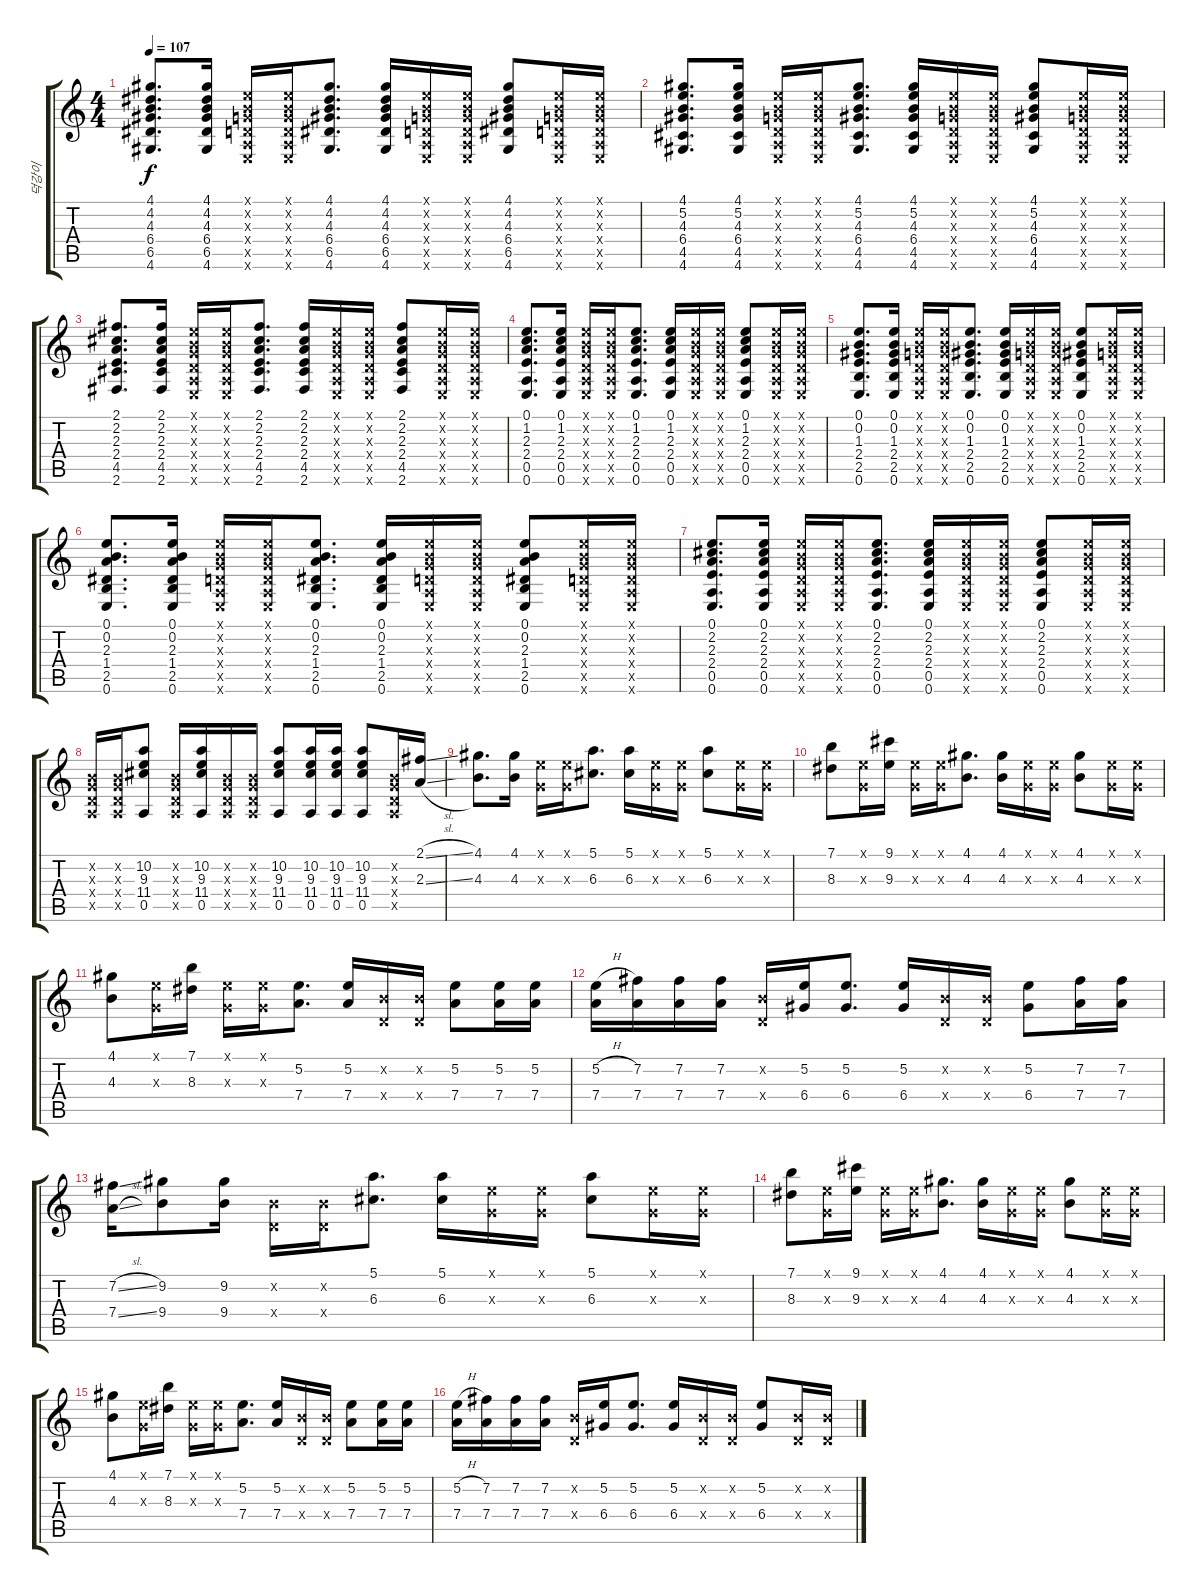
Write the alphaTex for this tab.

\track ("덕강이" "덕강이") {instrument acousticguitarsteel}
\staff {score tabs}
\tuning (E4 B3 G3 D3 A2 E2) {hide}
\ts (4 4)
\tempo 107
\clef g2
\ks c
(4.1 4.2 4.3 6.4 6.5 4.6).8{d dy f} (4.1 4.2 4.3 6.4 6.5 4.6).16 (0.1{x} 0.2{x} 0.3{x} 0.4{x} 0.5{x} 0.6{x}).16 (0.1{x} 0.2{x} 0.3{x} 0.4{x} 0.5{x} 0.6{x}).16 (4.1 4.2 4.3 6.4 6.5 4.6).8{d} (4.1 4.2 4.3 6.4 6.5 4.6).16 (0.1{x} 0.2{x} 0.3{x} 0.4{x} 0.5{x} 0.6{x}).16 (0.1{x} 0.2{x} 0.3{x} 0.4{x} 0.5{x} 0.6{x}).16 (4.1 4.2 4.3 6.4 6.5 4.6).8 (0.1{x} 0.2{x} 0.3{x} 0.4{x} 0.5{x} 0.6{x}).16 (0.1{x} 0.2{x} 0.3{x} 0.4{x} 0.5{x} 0.6{x}).16 |
(4.1 5.2 4.3 6.4 4.5 4.6).8{d} (4.1 5.2 4.3 6.4 4.5 4.6).16 (0.1{x} 0.2{x} 0.3{x} 0.4{x} 0.5{x} 0.6{x}).16 (0.1{x} 0.2{x} 0.3{x} 0.4{x} 0.5{x} 0.6{x}).16 (4.1 5.2 4.3 6.4 4.5 4.6).8{d} (4.1 5.2 4.3 6.4 4.5 4.6).16 (0.1{x} 0.2{x} 0.3{x} 0.4{x} 0.5{x} 0.6{x}).16 (0.1{x} 0.2{x} 0.3{x} 0.4{x} 0.5{x} 0.6{x}).16 (4.1 5.2 4.3 6.4 4.5 4.6).8 (0.1{x} 0.2{x} 0.3{x} 0.4{x} 0.5{x} 0.6{x}).16 (0.1{x} 0.2{x} 0.3{x} 0.4{x} 0.5{x} 0.6{x}).16 |
(2.1 2.2 2.3 2.4 4.5 2.6).8{d} (2.1 2.2 2.3 2.4 4.5 2.6).16 (0.1{x} 0.2{x} 0.3{x} 0.4{x} 0.5{x} 0.6{x}).16 (0.1{x} 0.2{x} 0.3{x} 0.4{x} 0.5{x} 0.6{x}).16 (2.1 2.2 2.3 2.4 4.5 2.6).8{d} (2.1 2.2 2.3 2.4 4.5 2.6).16 (0.1{x} 0.2{x} 0.3{x} 0.4{x} 0.5{x} 0.6{x}).16 (0.1{x} 0.2{x} 0.3{x} 0.4{x} 0.5{x} 0.6{x}).16 (2.1 2.2 2.3 2.4 4.5 2.6).8 (0.1{x} 0.2{x} 0.3{x} 0.4{x} 0.5{x} 0.6{x}).16 (0.1{x} 0.2{x} 0.3{x} 0.4{x} 0.5{x} 0.6{x}).16 |
(0.1 1.2 2.3 2.4 0.5 0.6).8{d} (0.1 1.2 2.3 2.4 0.5 0.6).16 (0.1{x} 0.2{x} 0.3{x} 0.4{x} 0.5{x} 0.6{x}).16 (0.1{x} 0.2{x} 0.3{x} 0.4{x} 0.5{x} 0.6{x}).16 (0.1 1.2 2.3 2.4 0.5 0.6).8{d} (0.1 1.2 2.3 2.4 0.5 0.6).16 (0.1{x} 0.2{x} 0.3{x} 0.4{x} 0.5{x} 0.6{x}).16 (0.1{x} 0.2{x} 0.3{x} 0.4{x} 0.5{x} 0.6{x}).16 (0.1 1.2 2.3 2.4 0.5 0.6).8 (0.1{x} 0.2{x} 0.3{x} 0.4{x} 0.5{x} 0.6{x}).16 (0.1{x} 0.2{x} 0.3{x} 0.4{x} 0.5{x} 0.6{x}).16 |
(0.1 0.2 1.3 2.4 2.5 0.6).8{d} (0.1 0.2 1.3 2.4 2.5 0.6).16 (0.1{x} 0.2{x} 0.3{x} 0.4{x} 0.5{x} 0.6{x}).16 (0.1{x} 0.2{x} 0.3{x} 0.4{x} 0.5{x} 0.6{x}).16 (0.1 0.2 1.3 2.4 2.5 0.6).8{d} (0.1 0.2 1.3 2.4 2.5 0.6).16 (0.1{x} 0.2{x} 0.3{x} 0.4{x} 0.5{x} 0.6{x}).16 (0.1{x} 0.2{x} 0.3{x} 0.4{x} 0.5{x} 0.6{x}).16 (0.1 0.2 1.3 2.4 2.5 0.6).8 (0.1{x} 0.2{x} 0.3{x} 0.4{x} 0.5{x} 0.6{x}).16 (0.1{x} 0.2{x} 0.3{x} 0.4{x} 0.5{x} 0.6{x}).16 |
(0.1 0.2 2.3 1.4 2.5 0.6).8{d} (0.1 0.2 2.3 1.4 2.5 0.6).16 (0.1{x} 0.2{x} 0.3{x} 0.4{x} 0.5{x} 0.6{x}).16 (0.1{x} 0.2{x} 0.3{x} 0.4{x} 0.5{x} 0.6{x}).16 (0.1 0.2 2.3 1.4 2.5 0.6).8{d} (0.1 0.2 2.3 1.4 2.5 0.6).16 (0.1{x} 0.2{x} 0.3{x} 0.4{x} 0.5{x} 0.6{x}).16 (0.1{x} 0.2{x} 0.3{x} 0.4{x} 0.5{x} 0.6{x}).16 (0.1 0.2 2.3 1.4 2.5 0.6).8 (0.1{x} 0.2{x} 0.3{x} 0.4{x} 0.5{x} 0.6{x}).16 (0.1{x} 0.2{x} 0.3{x} 0.4{x} 0.5{x} 0.6{x}).16 |
(0.1 2.2 2.3 2.4 0.5 0.6).8{d} (0.1 2.2 2.3 2.4 0.5 0.6).16 (0.1{x} 0.2{x} 0.3{x} 0.4{x} 0.5{x} 0.6{x}).16 (0.1{x} 0.2{x} 0.3{x} 0.4{x} 0.5{x} 0.6{x}).16 (0.1 2.2 2.3 2.4 0.5 0.6).8{d} (0.1 2.2 2.3 2.4 0.5 0.6).16 (0.1{x} 0.2{x} 0.3{x} 0.4{x} 0.5{x} 0.6{x}).16 (0.1{x} 0.2{x} 0.3{x} 0.4{x} 0.5{x} 0.6{x}).16 (0.1 2.2 2.3 2.4 0.5 0.6).8 (0.1{x} 0.2{x} 0.3{x} 0.4{x} 0.5{x} 0.6{x}).16 (0.1{x} 0.2{x} 0.3{x} 0.4{x} 0.5{x} 0.6{x}).16 |
(0.2{x} 0.3{x} 0.4{x} 0.5{x}).16 (0.2{x} 0.3{x} 0.4{x} 0.5{x}).16 (10.2 9.3 11.4 0.5).8 (0.2{x} 0.3{x} 0.4{x} 0.5{x}).16 (10.2 9.3 11.4 0.5).16 (0.2{x} 0.3{x} 0.4{x} 0.5{x}).16 (0.2{x} 0.3{x} 0.4{x} 0.5{x}).16 (10.2 9.3 11.4 0.5).8 (10.2 9.3 11.4 0.5).16 (10.2 9.3 11.4 0.5).16 (10.2 9.3 11.4 0.5).8 (0.2{x} 0.3{x} 0.4{x} 0.5{x}).16 (2.1{sl} 2.3{sl}).16 |
(4.1 4.3).8{d} (4.1 4.3).16 (0.1{x} 0.3{x}).16 (0.1{x} 0.3{x}).16 (5.1 6.3).8{d} (5.1 6.3).16 (0.1{x} 0.3{x}).16 (0.1{x} 0.3{x}).16 (5.1 6.3).8 (0.1{x} 0.3{x}).16 (0.1{x} 0.3{x}).16 |
(7.1 8.3).8 (0.1{x} 0.3{x}).16 (9.1 9.3).16 (0.1{x} 0.3{x}).16 (0.1{x} 0.3{x}).16 (4.1 4.3).8{d} (4.1 4.3).16 (0.1{x} 0.3{x}).16 (0.1{x} 0.3{x}).16 (4.1 4.3).8 (0.1{x} 0.3{x}).16 (0.1{x} 0.3{x}).16 |
(4.1 4.3).8 (0.1{x} 0.3{x}).16 (7.1 8.3).16 (0.1{x} 0.3{x}).16 (0.1{x} 0.3{x}).16 (5.2 7.4).8{d} (5.2 7.4).16 (0.2{x} 0.4{x}).16 (0.2{x} 0.4{x}).16 (5.2 7.4).8 (5.2 7.4).16 (5.2 7.4).16 |
(5.2{h} 7.4).16 (7.2 7.4).16 (7.2 7.4).16 (7.2 7.4).16 (0.2{x} 0.4{x}).16 (5.2 6.4).16 (5.2 6.4).8{d} (5.2 6.4).16 (0.2{x} 0.4{x}).16 (0.2{x} 0.4{x}).16 (5.2 6.4).8 (7.2 7.4).16 (7.2 7.4).16 |
(7.2{sl} 7.4{sl}).16 (9.2 9.4).8 (9.2 9.4).16 (0.2{x} 0.4{x}).16 (0.2{x} 0.4{x}).16 (5.1 6.3).8{d} (5.1 6.3).16 (0.1{x} 0.3{x}).16 (0.1{x} 0.3{x}).16 (5.1 6.3).8 (0.1{x} 0.3{x}).16 (0.1{x} 0.3{x}).16 |
(7.1 8.3).8 (0.1{x} 0.3{x}).16 (9.1 9.3).16 (0.1{x} 0.3{x}).16 (0.1{x} 0.3{x}).16 (4.1 4.3).8{d} (4.1 4.3).16 (0.1{x} 0.3{x}).16 (0.1{x} 0.3{x}).16 (4.1 4.3).8 (0.1{x} 0.3{x}).16 (0.1{x} 0.3{x}).16 |
(4.1 4.3).8 (0.1{x} 0.3{x}).16 (7.1 8.3).16 (0.1{x} 0.3{x}).16 (0.1{x} 0.3{x}).16 (5.2 7.4).8{d} (5.2 7.4).16 (0.2{x} 0.4{x}).16 (0.2{x} 0.4{x}).16 (5.2 7.4).8 (5.2 7.4).16 (5.2 7.4).16 |
(5.2{h} 7.4).16 (7.2 7.4).16 (7.2 7.4).16 (7.2 7.4).16 (0.2{x} 0.4{x}).16 (5.2 6.4).16 (5.2 6.4).8{d} (5.2 6.4).16 (0.2{x} 0.4{x}).16 (0.2{x} 0.4{x}).16 (5.2 6.4).8 (0.2{x} 0.4{x}).16 (0.2{x} 0.4{x}).16
